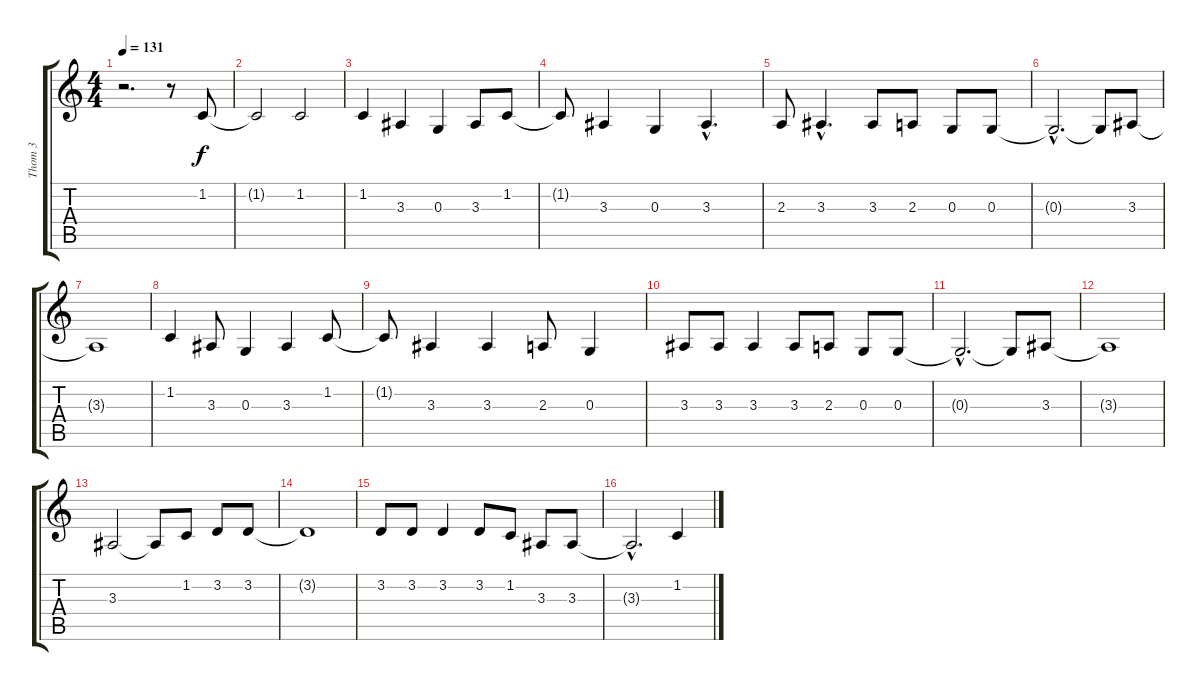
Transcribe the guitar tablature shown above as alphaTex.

\track ("Thom 3" "Thom 3") {instrument brightacousticpiano}
\staff {score tabs}
\tuning (E4 B3 G3 D3 A2 E2) {hide}
\ts (4 4)
\tempo 131
\clef g2
\ks c
r.2{d dy f} r.8 1.2.8 |
1.2{t}.2 1.2.2 |
1.2.4 3.3.4 0.3.4 3.3.8 1.2.8 |
1.2{t}.8 3.3.4 0.3.4 3.3{hac}.4{d} |
2.3.8 3.3{hac}.4{d} 3.3.8 2.3.8 0.3.8 0.3.8 |
0.3{hac t}.2{d} 0.3{t}.8 3.3.8 |
3.3{t}.1 |
1.2.4 3.3.8 0.3.4 3.3.4 1.2.8 |
1.2{t}.8 3.3.4 3.3.4 2.3.8 0.3.4 |
3.3.8 3.3.8 3.3.4 3.3.8 2.3.8 0.3.8 0.3.8 |
0.3{hac t}.2{d} 0.3{t}.8 3.3.8 |
3.3{t}.1 |
3.3.2 3.3{t}.8 1.2.8 3.2.8 3.2.8 |
3.2{t}.1 |
3.2.8 3.2.8 3.2.4 3.2.8 1.2.8 3.3.8 3.3.8 |
3.3{hac t}.2{d} 1.2.4
